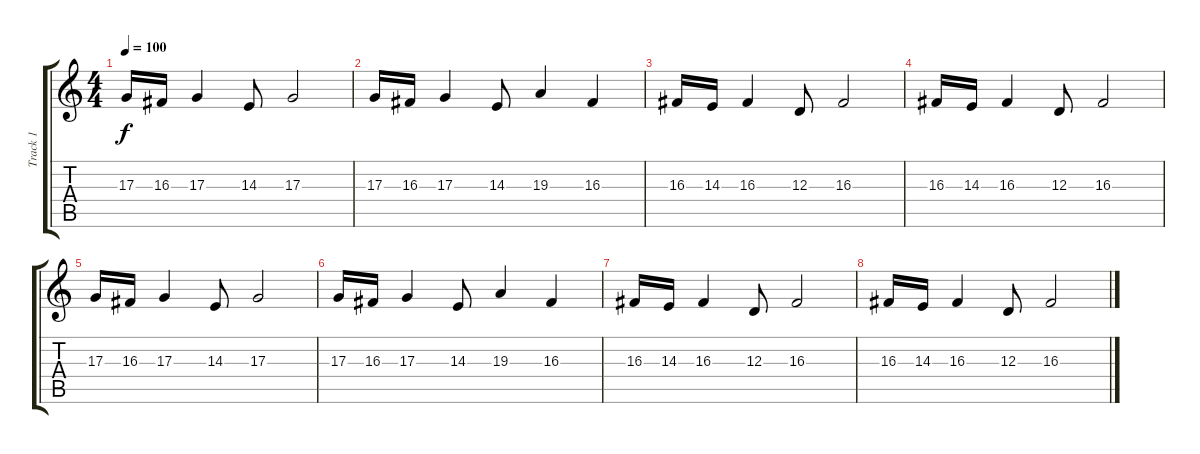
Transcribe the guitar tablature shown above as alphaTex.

\track ("Track 1" "Track 1") {instrument acousticgrandpiano}
\staff {score tabs}
\tuning (B3 Gb3 D3 A2 E2 B1) {hide}
\ts (4 4)
\tempo 100
\clef g2
\ks c
17.3.16{dy f} 16.3.16 17.3.4 14.3.8 17.3.2 |
17.3.16 16.3.16 17.3.4 14.3.8 19.3.4 16.3.4 |
16.3.16 14.3.16 16.3.4 12.3.8 16.3.2 |
16.3.16 14.3.16 16.3.4 12.3.8 16.3.2 |
17.3.16 16.3.16 17.3.4 14.3.8 17.3.2 |
17.3.16 16.3.16 17.3.4 14.3.8 19.3.4 16.3.4 |
16.3.16 14.3.16 16.3.4 12.3.8 16.3.2 |
16.3.16 14.3.16 16.3.4 12.3.8 16.3.2
